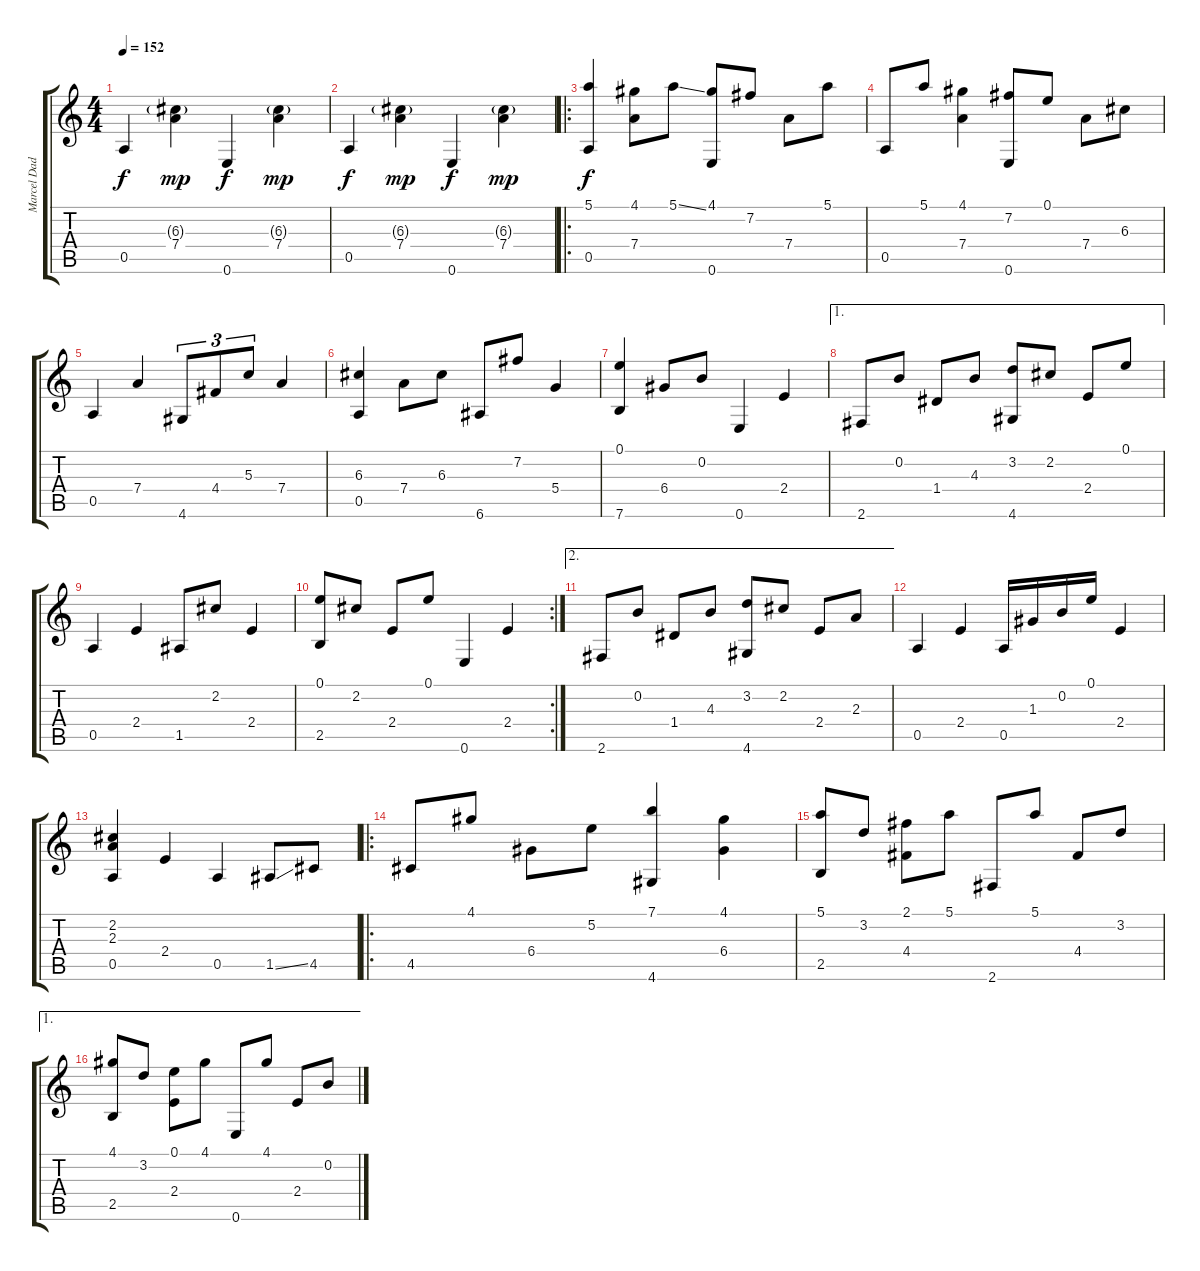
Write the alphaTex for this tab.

\track ("Marcel Dadi" "Marcel Dad") {instrument acousticguitarsteel}
\staff {score tabs}
\tuning (E4 B3 G3 D3 A2 E2) {hide}
\ts (4 4)
\tempo 152
\clef g2
\ks c
0.5.4{dy f instrument acousticguitarsteel} (6.3{g} 7.4).4{dy mp} 0.6.4{dy f} (6.3{g} 7.4).4{dy mp} |
0.5.4{dy f} (6.3{g} 7.4).4{dy mp} 0.6.4{dy f} (6.3{g} 7.4).4{dy mp} |
\ro
(5.1 0.5).4{dy f} (4.1 7.4).8 5.1{ss}.8 (4.1 0.6).8 7.2.8 7.4.8 5.1.8 |
0.5.8 5.1.8 (4.1 7.4).4 (7.2 0.6).8 0.1.8 7.4.8 6.3.8 |
0.5.4 7.4.4 4.6.8{tu (3 2)} 4.4.8{tu (3 2)} 5.3.8{tu (3 2)} 7.4.4 |
(6.3 0.5).4 7.4.8 6.3.8 6.6.8 7.2.8 5.4.4 |
(0.1 7.6).4 6.4.8 0.2.8 0.6.4 2.4.4 |
\ae 1
2.6.8 0.2.8 1.4.8 4.3.8 (3.2 4.6).8 2.2.8 2.4.8 0.1.8 |
0.5.4 2.4.4 1.5.8 2.2.8 2.4.4 |
\rc 2
(0.1 2.5).8 2.2.8 2.4.8 0.1.8 0.6.4 2.4.4 |
\ae 2
2.6.8 0.2.8 1.4.8 4.3.8 (3.2 4.6).8 2.2.8 2.4.8 2.3.8 |
0.5.4 2.4.4 0.5.16 1.3.16 0.2.16 0.1.16 2.4.4 |
(2.2 2.3 0.5).4 2.4.4 0.5.4 1.5{ss}.8 4.5.8 |
\ro
4.5.8 4.1.8 6.4.8 5.2.8 (7.1 4.6).4 (4.1 6.4).4 |
(5.1 2.5).8 3.2.8 (2.1 4.4).8 5.1.8 2.6.8 5.1.8 4.4.8 3.2.8 |
\ae 1
(4.1 2.5).8 3.2.8 (0.1 2.4).8 4.1.8 0.6.8 4.1.8 2.4.8 0.2.8
